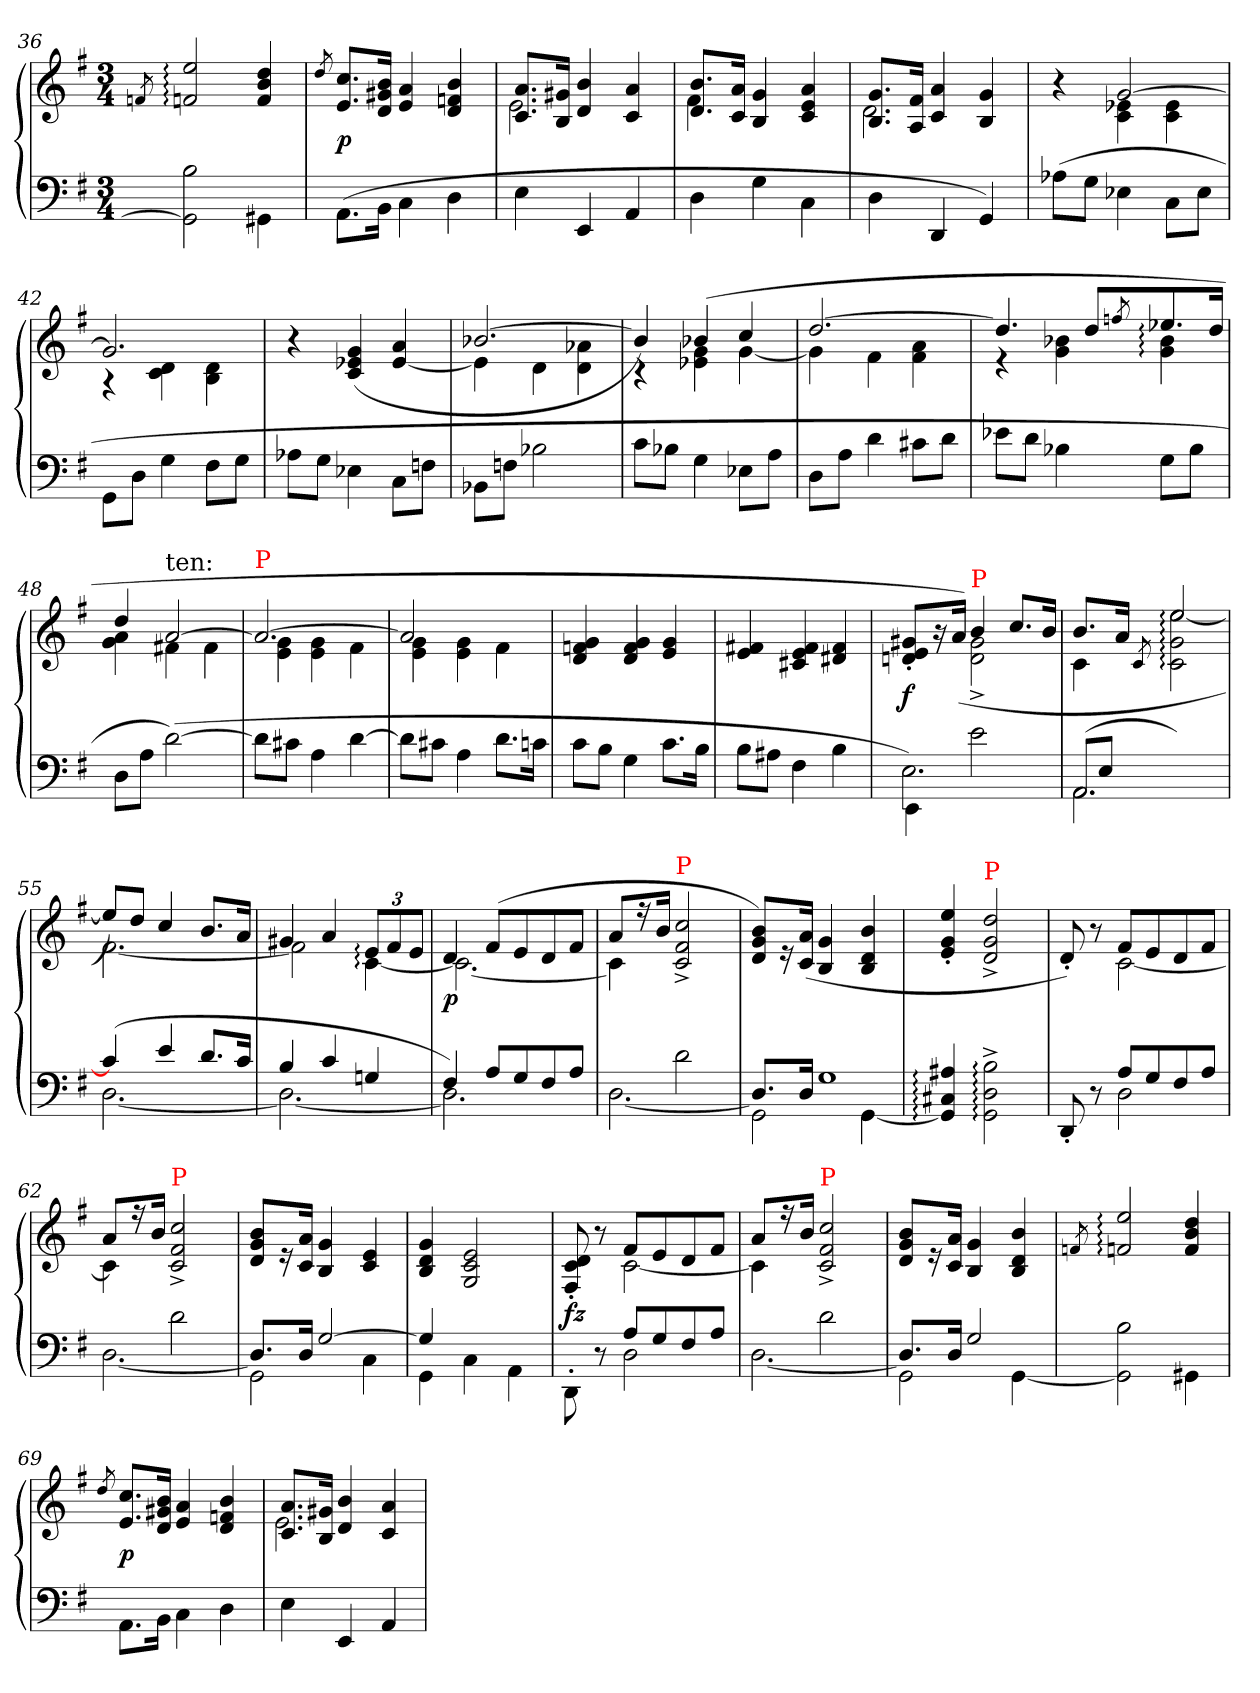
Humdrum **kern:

**kern	**kern	**dynam
*part1	*part1	*part1
*staff2	*staff1	*staff1/2
*clefF4	*clefG2	*
*k[f#]	*k[f#]	*
*G:	*G:	*
*M3/4	*M3/4	*
=36	=36	=36
.	8qfn	.
2GG]\ 2B\	2ee:/ 2f:/	.
4GG#X\	4dd 4b 4f	.
=37	=37	=37
.	8qdd/	.
(>8.AA\L	8.cc 8.eL	p
16BBJk	16b 16g#X 16dJk	.
4C\	4a 4e	.
4D\	4b 4fn 4d	.
=38	=38	=38
*	*^	*
4E	8.a 8.cL	2.e	.
.	16g#X 16BJk	.	.
4EE	4b 4d	.	.
4AA	4a 4c	.	.
=39	=39	=39	=39
4D	8.b 8.dL	4f#	.
.	16a 16cJk	.	.
4G	4g 4B	2ryy	.
4C\	4a 4e 4c	.	.
=40	=40	=40	=40
4D\	8.g 8.BL	2.d	.
.	16f# 16AJk	.	.
4DD	4a 4c	.	.
4GG)	4g 4B	.	.
=41	=41	=41	=41
(8A-XL	4ryy	4r	.
8GJ	.	.	.
4E-X	[2g	4e-X 4c	.
8CL	.	4e- 4c	.
8E-J	.	.	.
=42	=42	=42	=42
8GG\L	2.g]	4rA	.
8DJ	.	.	.
4G	.	4d 4c	.
8F#L	.	4d 4B	.
8GJ	.	.	.
*	*v	*v	*
=43	=43	=43
8A-XL	4r	.
8GJ	.	.
4E-X	(>4g 4e-X 4c	.
8CL	4a [4e-	.
8FnJ	.	.
=44	=44	=44
*	*^	*
8BB-XL	[2.b-X	4e-]	.
8FnJ	.	.	.
2B-X	.	4d	.
.	.	4a-X 4d	.
=45	=45	=45	=45
8cL	4b-])	4rc	.
8B-XJ	.	.	.
4G	(4b-X	4g 4e-X	.
8E-XL	4cc	[4g	.
8AJ	.	.	.
=46	=46	=46	=46
8DL	[2.dd	4g]	.
8AJ	.	.	.
4d	.	4f#	.
8c#XL	.	4a 4f#	.
8dJ	.	.	.
=47	=47	=47	=47
8e-XL	4.dd]	4re	.
8dJ	.	.	.
4B-X	.	4b-X 4g	.
.	8ddL	.	.
.	8qffn/	.	.
8GL	8.ee-X:	4b-: 4g:	.
8B-J	.	.	.
.	16ddJk	.	.
=48	=48	=48	=48
8DL	4dd	4a 4g	.
8AJ	.	.	.
!	!LO:TX:a:t=ten&colon;	!	!
([2d)	[2a	4f#X	.
.	.	4f#	.
=49	=49	=49	=49
!	!LO:TX:a:color=red:t=P	!	!
8dL]	2.a_	4g 4e	.
8c#XJ	.	.	.
4A	.	4g 4e	.
[4d	.	4f#	.
=50	=50	=50	=50
8dL]	2a]	4g 4e	.
8c#XJ	.	.	.
4A	.	4g 4e	.
8.dL	4ryy	4f#\	.
16cnJk	.	.	.
*	*v	*v	*
=51	=51	=51
8cL	4g 4fn 4d	.
8BJ	.	.
4G	4g 4f 4d	.
8.cL	4g 4e	.
16BJk	.	.
=52	=52	=52
8BL	4f#X 4e	.
8A#XJ	.	.
4F#	4f# 4e 4c#X	.
4B	4f# 4d#X	.
=53	=53	=53
*^	*^	*
2.E\)	4EE	8g#X'>/ 8e'>/ 8dn'>/L	4ryy	f
.	.	16r	.	.
.	.	(>16aJk)	.	.
!	!	!LO:TX:a:color=red:t=P	!	!
.	2e	4b	2g#^ 2d^	.
.	.	8.ccL	.	.
.	.	16bJk	.	.
=54	=54	=54	=54	=54
!LO:N:vis=2.	!	!	!	!
(>8AA	2.AA	8.bL	4c	.
8EJ	.	.	.	.
.	.	16aJk	.	.
.	.	8qc/	.	.
[2cyy)	.	2ee	[2ee:\ 2g:\ 2c:\	.
=55	=55	=55	=55	=55
(>4c]	[2.D	8eeL])	[2.f#	.
.	.	8ddJ	.	.
4e	.	4cc	.	.
8.dL	.	8.bL	.	.
16cJk	.	16aJk	.	.
=56	=56	=56	=56	=56
4B	2.D_	4g#X	2f#]	.
4c	.	4a	.	.
*	*	*Xbrackettup	*	*
4Gn	.	12e:L	[4c:	.
.	.	12f#	.	.
.	.	12eJ	.	.
=57	=57	=57	=57	=57
4F#)	2.D]	4d	2.c_	p
8AL	.	(>8f#L	.	.
8G	.	8e	.	.
8F#	.	8d	.	.
8AJ	.	8f#J	.	.
=58	=58	=58	=58	=58
4ryy	[2.D	8aL	4c]	.
.	.	16r	.	.
.	.	16bJk	.	.
!	!	!LO:TX:a:color=red:t=P	!	!
2d\	.	2cc^ 2f#^ 2c^	2ryy	.
*	*	*v	*v	*
=59	=59	=59	=59
8.DL]	2GG	8b/ 8g/ 8d/L)	.
.	.	16r	.
16DJk	.	(>16a 16cJk	.
!LO:N:vis=1	!	!	!
2G	.	4g 4B	.
.	[4GG	4b 4d 4B	.
*v	*v	*	*
=60	=60	=60
4A#X: 4C#X: 4GG]:	4ee' 4g' 4e'	.
!	!LO:TX:a:color=red:t=P	!
2B:^ 2D:^ 2GG:^	2dd^ 2g^ 2d^	.
=61	=61	=61
*^	*^	*
8DD'>	4ryy	8d'>)	4ryy	.
8r	.	8r	.	.
8AL	2D	(8f#L	[2c	.
8G	.	8e	.	.
8F#	.	8d	.	.
8AJ	.	8f#J	.	.
=62	=62	=62	=62	=62
4ryy	[2.D	8aL	4c]	.
.	.	16r	.	.
.	.	16bJk	.	.
!	!	!LO:TX:a:color=red:t=P	!	!
2d\	.	2cc^ 2f#^ 2c^	2ryy	.
*	*	*v	*v	*
=63	=63	=63	=63
8.DL]	2GG	8b/ 8g/ 8d/L	.
.	.	16r	.
16DJk	.	16a 16cJk	.
[2G	.	4g 4B	.
.	4C	4e 4c	.
=64	=64	=64	=64
4G]	4GG	4g 4d 4B	.
4C\	2ryy	2e/ 2c/ 2G/	.
4AA\	.	.	.
=65	=65	=65	=65
*	*	*^	*
8DD'<\	4ryy	8d'>/ 8c'>/ 8F#'>/	4ryy	fz
8r	.	8r	.	.
8AL	2D	8f#L	[2c	.
8G	.	8e	.	.
8F#	.	8d	.	.
8AJ	.	8f#J	.	.
=66	=66	=66	=66	=66
4ryy	[2.D	8aL	4c]	.
.	.	16r	.	.
.	.	16bJk	.	.
!	!	!LO:TX:a:color=red:t=P	!	!
2d\	.	2cc^ 2f#^ 2c^	2ryy	.
*	*	*v	*v	*
=67	=67	=67	=67
8.DL]	2GG	8b/ 8g/ 8d/L	.
.	.	16r	.
16DJk	.	16a 16cJk	.
2G	.	4g 4B	.
.	[4GG	4b 4d 4B	.
*v	*v	*	*
=68	=68	=68
.	8qfn/	.
2B 2GG]	2ee:/ 2f:/	.
4GG#X\	4dd 4b 4f	.
=69	=69	=69
.	8qdd/	.
8.AA\L	8.cc 8.eL	p
16BBJk	16b 16g#X 16dJk	.
4C\	4a 4e	.
4D\	4b 4fn 4d	.
=70	=70	=70
*	*^	*
4E\	8.a 8.cL	2.e	.
.	16g#X 16BJk	.	.
4EE	4b 4d	.	.
4AA	4a 4c	.	.
*	*v	*v	*
=	=	=
*-	*-	*-
